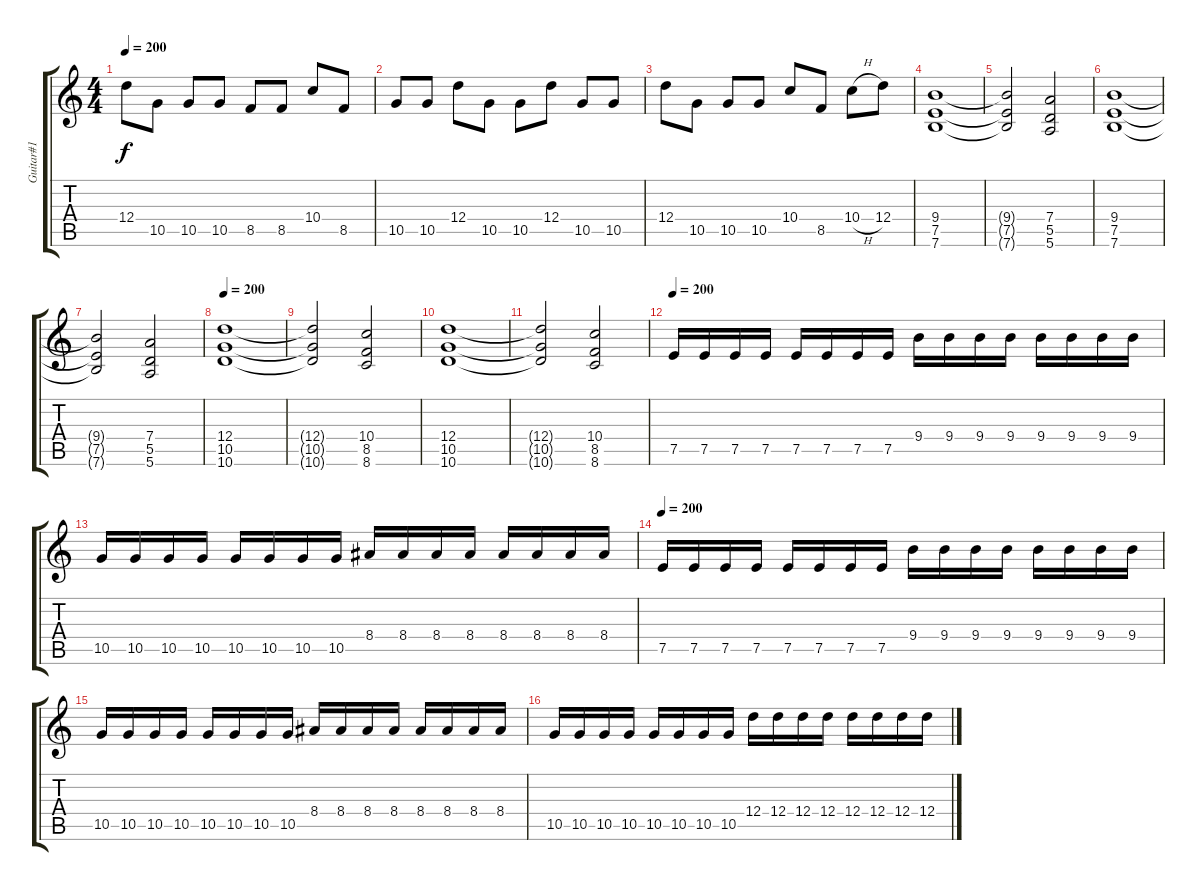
\track ("Guitar#1" "Guitar#1") {instrument distortionguitar}
\staff {score tabs}
\tuning (E4 B3 G3 D3 A2 E2) {hide}
\ts (4 4)
\tempo 200
\clef g2
\ks c
12.4.8{dy f} 10.5.8 10.5.8 10.5.8 8.5.8 8.5.8 10.4.8 8.5.8 |
10.5.8 10.5.8 12.4.8 10.5.8 10.5.8 12.4.8 10.5.8 10.5.8 |
12.4.8 10.5.8 10.5.8 10.5.8 10.4.8 8.5.8 10.4{h}.8 12.4.8 |
(9.4 7.5 7.6).1 |
(9.4{t} 7.5{t} 7.6{t}).2 (7.4 5.5 5.6).2 |
(9.4 7.5 7.6).1 |
(9.4{t} 7.5{t} 7.6{t}).2 (7.4 5.5 5.6).2 |
\tempo 200
(12.4 10.5 10.6).1 |
(12.4{t} 10.5{t} 10.6{t}).2 (10.4 8.5 8.6).2 |
(12.4 10.5 10.6).1 |
(12.4{t} 10.5{t} 10.6{t}).2 (10.4 8.5 8.6).2 |
\tempo 200
7.5.16 7.5.16 7.5.16 7.5.16 7.5.16 7.5.16 7.5.16 7.5.16 9.4.16 9.4.16 9.4.16 9.4.16 9.4.16 9.4.16 9.4.16 9.4.16 |
10.5.16 10.5.16 10.5.16 10.5.16 10.5.16 10.5.16 10.5.16 10.5.16 8.4.16 8.4.16 8.4.16 8.4.16 8.4.16 8.4.16 8.4.16 8.4.16 |
\tempo 200
7.5.16 7.5.16 7.5.16 7.5.16 7.5.16 7.5.16 7.5.16 7.5.16 9.4.16 9.4.16 9.4.16 9.4.16 9.4.16 9.4.16 9.4.16 9.4.16 |
10.5.16 10.5.16 10.5.16 10.5.16 10.5.16 10.5.16 10.5.16 10.5.16 8.4.16 8.4.16 8.4.16 8.4.16 8.4.16 8.4.16 8.4.16 8.4.16 |
10.5.16 10.5.16 10.5.16 10.5.16 10.5.16 10.5.16 10.5.16 10.5.16 12.4.16 12.4.16 12.4.16 12.4.16 12.4.16 12.4.16 12.4.16 12.4.16
